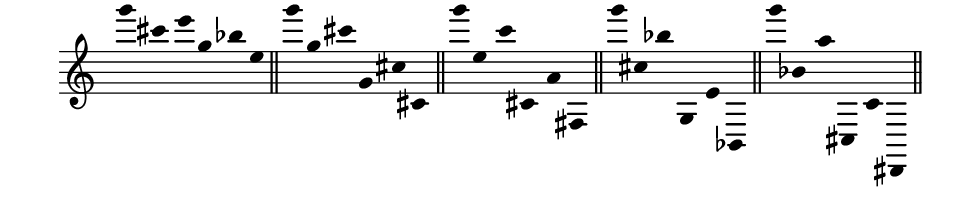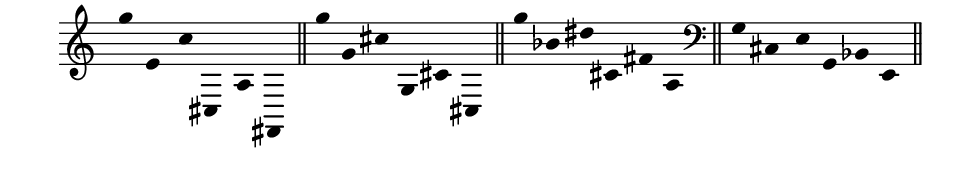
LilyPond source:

\version "2.10.33"

\include "../config/lib.ly"

\score {
  \new Staff \with { \remove "Time_signature_engraver" }{
      \time 6/4
      \override Stem #'transparent = ##t
      \relative c'''' {
        g4 cis, e g, bes e, \bar "||"
        g' g, cis g, cis cis, \bar "||"
        g''' e, c' cis,, a' fis, \bar "||"
        g''' cis,, bes' g,, e' bes, \bar "||"
        g'''' bes,, a' cis,,, c' dis,, \bar "||"
        g''' e, c' cis,, a' fis, \bar "||"
        g''' g, cis g, cis cis, \bar "||"
        g''' bes, dis cis, fis a, \bar "||"
        \clef bass
        g4 cis, e g, bes e, \bar "||"
      }
    }
  \layout {
    \context {
      \Staff \consists "Horizontal_bracket_engraver"
      \remove "Bar_number_engraver"
    }
    \context {
      \Score
      \remove "Bar_number_engraver"
    }
  }
}
\paper {
  paper-width = 16.6\cm
  paper-height = 6\cm
  line-width = 17.5\cm
  top-margin = -.1\cm
  left-margin = .1\cm
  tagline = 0
  indent = #0
  print-page-number = #'nil
}
